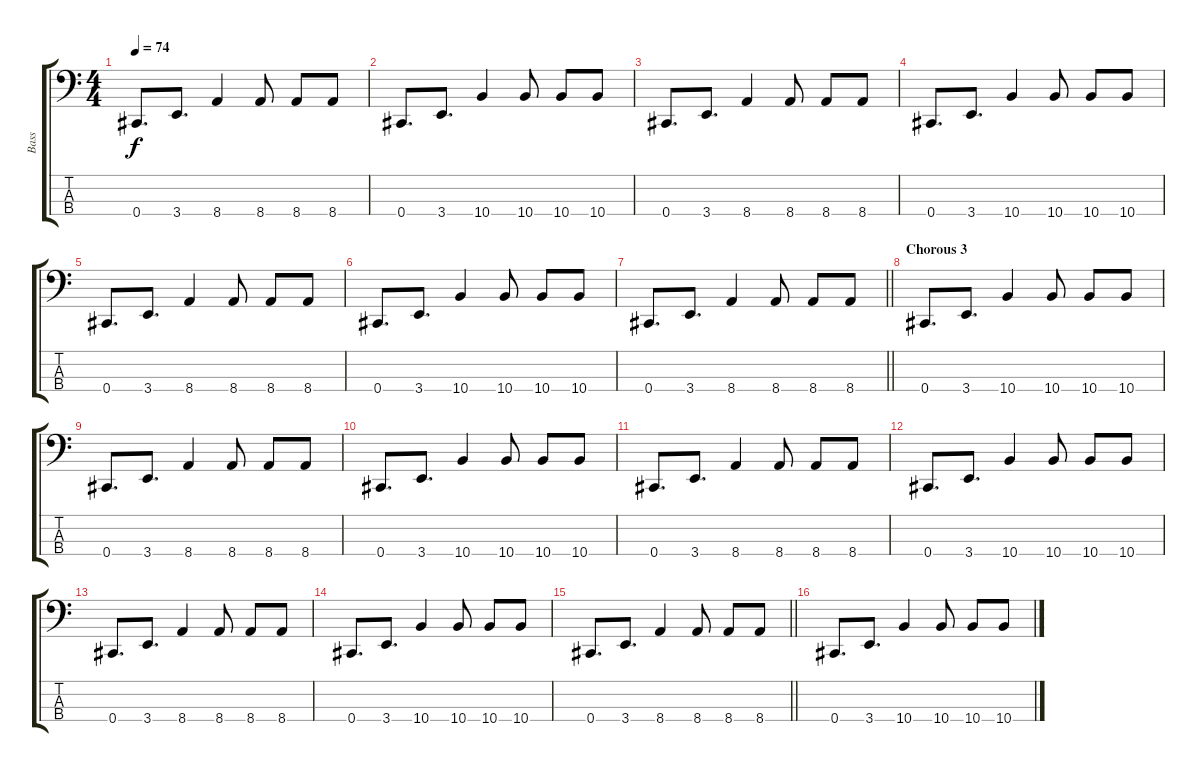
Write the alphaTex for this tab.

\track ("Bass" "Bass") {instrument electricbassfinger}
\staff {score tabs}
\tuning (Gb2 Db2 Ab1 Db1) {hide}
\ts (4 4)
\tempo 74
\clef f4
\ks c
0.4.8{d dy f} 3.4.8{d} 8.4.4 8.4.8 8.4.8 8.4.8 |
0.4.8{d} 3.4.8{d} 10.4.4 10.4.8 10.4.8 10.4.8 |
0.4.8{d} 3.4.8{d} 8.4.4 8.4.8 8.4.8 8.4.8 |
0.4.8{d} 3.4.8{d} 10.4.4 10.4.8 10.4.8 10.4.8 |
0.4.8{d} 3.4.8{d} 8.4.4 8.4.8 8.4.8 8.4.8 |
0.4.8{d} 3.4.8{d} 10.4.4 10.4.8 10.4.8 10.4.8 |
\barLineRight lightlight
0.4.8{d} 3.4.8{d} 8.4.4 8.4.8 8.4.8 8.4.8 |
\section ("" "Chorous 3")
0.4.8{d} 3.4.8{d} 10.4.4 10.4.8 10.4.8 10.4.8 |
0.4.8{d} 3.4.8{d} 8.4.4 8.4.8 8.4.8 8.4.8 |
0.4.8{d} 3.4.8{d} 10.4.4 10.4.8 10.4.8 10.4.8 |
0.4.8{d} 3.4.8{d} 8.4.4 8.4.8 8.4.8 8.4.8 |
0.4.8{d} 3.4.8{d} 10.4.4 10.4.8 10.4.8 10.4.8 |
0.4.8{d} 3.4.8{d} 8.4.4 8.4.8 8.4.8 8.4.8 |
0.4.8{d} 3.4.8{d} 10.4.4 10.4.8 10.4.8 10.4.8 |
\barLineRight lightlight
0.4.8{d} 3.4.8{d} 8.4.4 8.4.8 8.4.8 8.4.8 |
\section ("" "")
0.4.8{d} 3.4.8{d} 10.4.4 10.4.8 10.4.8 10.4.8
